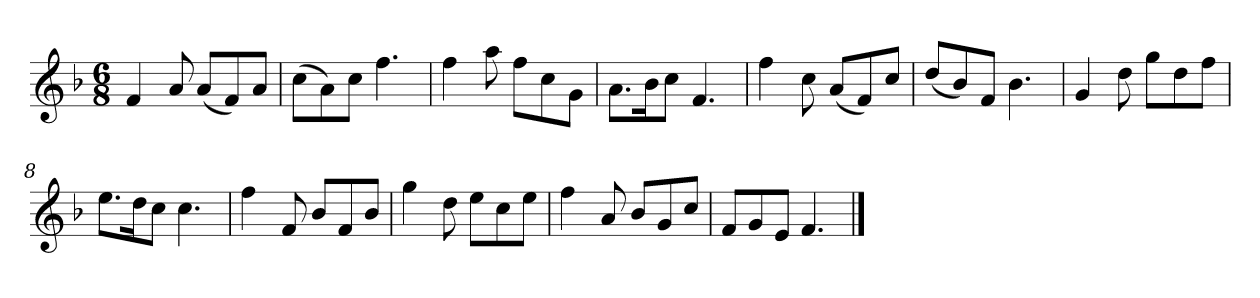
**kern
*part1
*staff1
*k[b-]
*M6/8
*MM120
=1
4f
8a
(8aL
8f)
8aJ
=2
(8ccL
8a)
8ccJ
4.ff
=3
4ff
8aa
8ffL
8cc
8gJ
=4
8.aL
16b-K
8ccJ
4.f
=5
4ff
8cc
(8aL
8f)
8ccJ
=6
(8ddL
8b-)
8fJ
4.b-
=7
4g
8dd
8ggL
8dd
8ffJ
=8
8.eeL
16ddK
8ccJ
4.cc
=9
4ff
8f
8b-L
8f
8b-J
=10
4gg
8dd
8eeL
8cc
8eeJ
=11
4ff
8a
8b-L
8g
8ccJ
=12
8fL
8g
8eJ
4.f
==
*-
